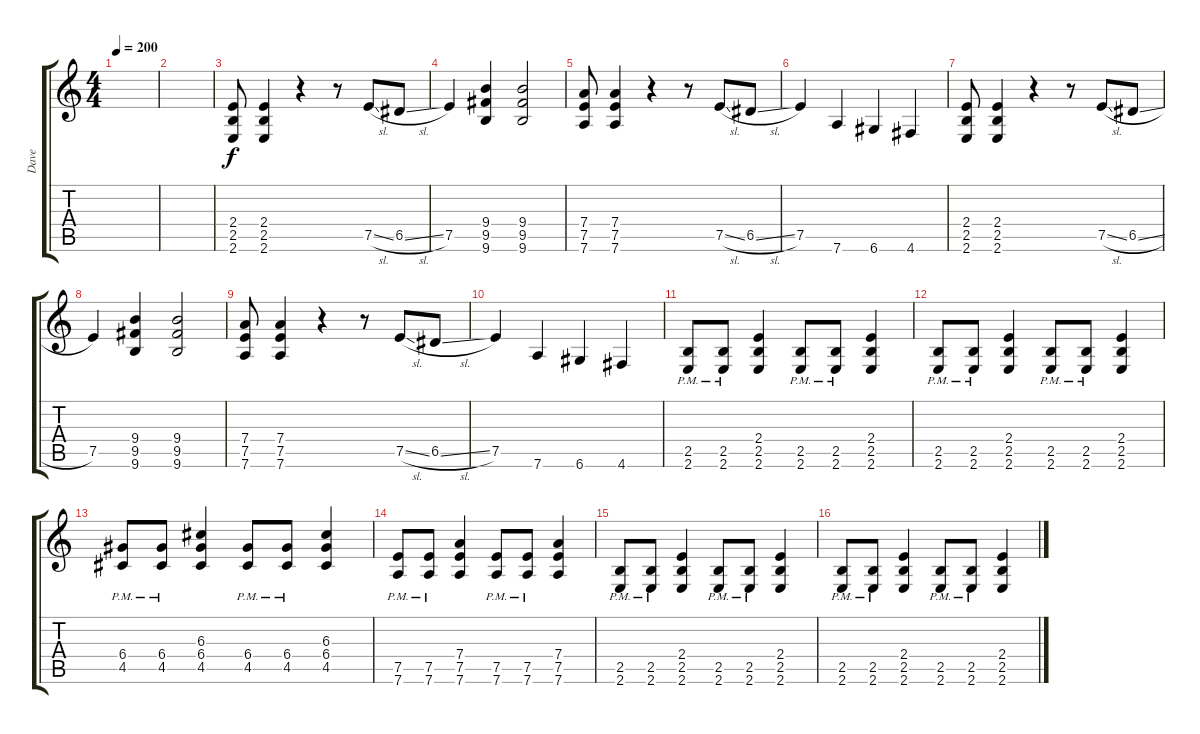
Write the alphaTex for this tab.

\track ("Dave" "Dave") {instrument distortionguitar}
\staff {score tabs}
\tuning (E4 B3 G3 D3 A2 D2) {hide}
\ts (4 4)
\tempo 200
\clef g2
\ks c
|
|
(2.4 2.5 2.6).8 (2.4 2.5 2.6).4 r.4 r.8 7.5{sl}.8 6.5{sl}.8 |
7.5.4 (9.4 9.5 9.6).4 (9.4 9.5 9.6).2 |
(7.4 7.5 7.6).8 (7.4 7.5 7.6).4 r.4 r.8 7.5{sl}.8 6.5{sl}.8 |
7.5.4 7.6.4 6.6.4 4.6.4 |
(2.4 2.5 2.6).8 (2.4 2.5 2.6).4 r.4 r.8 7.5{sl}.8 6.5{sl}.8 |
7.5.4 (9.4 9.5 9.6).4 (9.4 9.5 9.6).2 |
(7.4 7.5 7.6).8 (7.4 7.5 7.6).4 r.4 r.8 7.5{sl}.8 6.5{sl}.8 |
7.5.4 7.6.4 6.6.4 4.6.4 |
(2.5{pm} 2.6{pm}).8 (2.5{pm} 2.6{pm}).8 (2.4 2.5 2.6).4 (2.5{pm} 2.6{pm}).8 (2.5{pm} 2.6{pm}).8 (2.4 2.5 2.6).4 |
(2.5{pm} 2.6{pm}).8 (2.5{pm} 2.6{pm}).8 (2.4 2.5 2.6).4 (2.5{pm} 2.6{pm}).8 (2.5{pm} 2.6{pm}).8 (2.4 2.5 2.6).4 |
(6.4{pm} 4.5{pm}).8 (6.4{pm} 4.5{pm}).8 (6.3 6.4 4.5).4 (6.4{pm} 4.5{pm}).8 (6.4{pm} 4.5{pm}).8 (6.3 6.4 4.5).4 |
(7.5{pm} 7.6{pm}).8 (7.5{pm} 7.6{pm}).8 (7.4 7.5 7.6).4 (7.5{pm} 7.6{pm}).8 (7.5{pm} 7.6{pm}).8 (7.4 7.5 7.6).4 |
(2.5{pm} 2.6{pm}).8 (2.5{pm} 2.6{pm}).8 (2.4 2.5 2.6).4 (2.5{pm} 2.6{pm}).8 (2.5{pm} 2.6{pm}).8 (2.4 2.5 2.6).4 |
(2.5{pm} 2.6{pm}).8 (2.5{pm} 2.6{pm}).8 (2.4 2.5 2.6).4 (2.5{pm} 2.6{pm}).8 (2.5{pm} 2.6{pm}).8 (2.4 2.5 2.6).4
